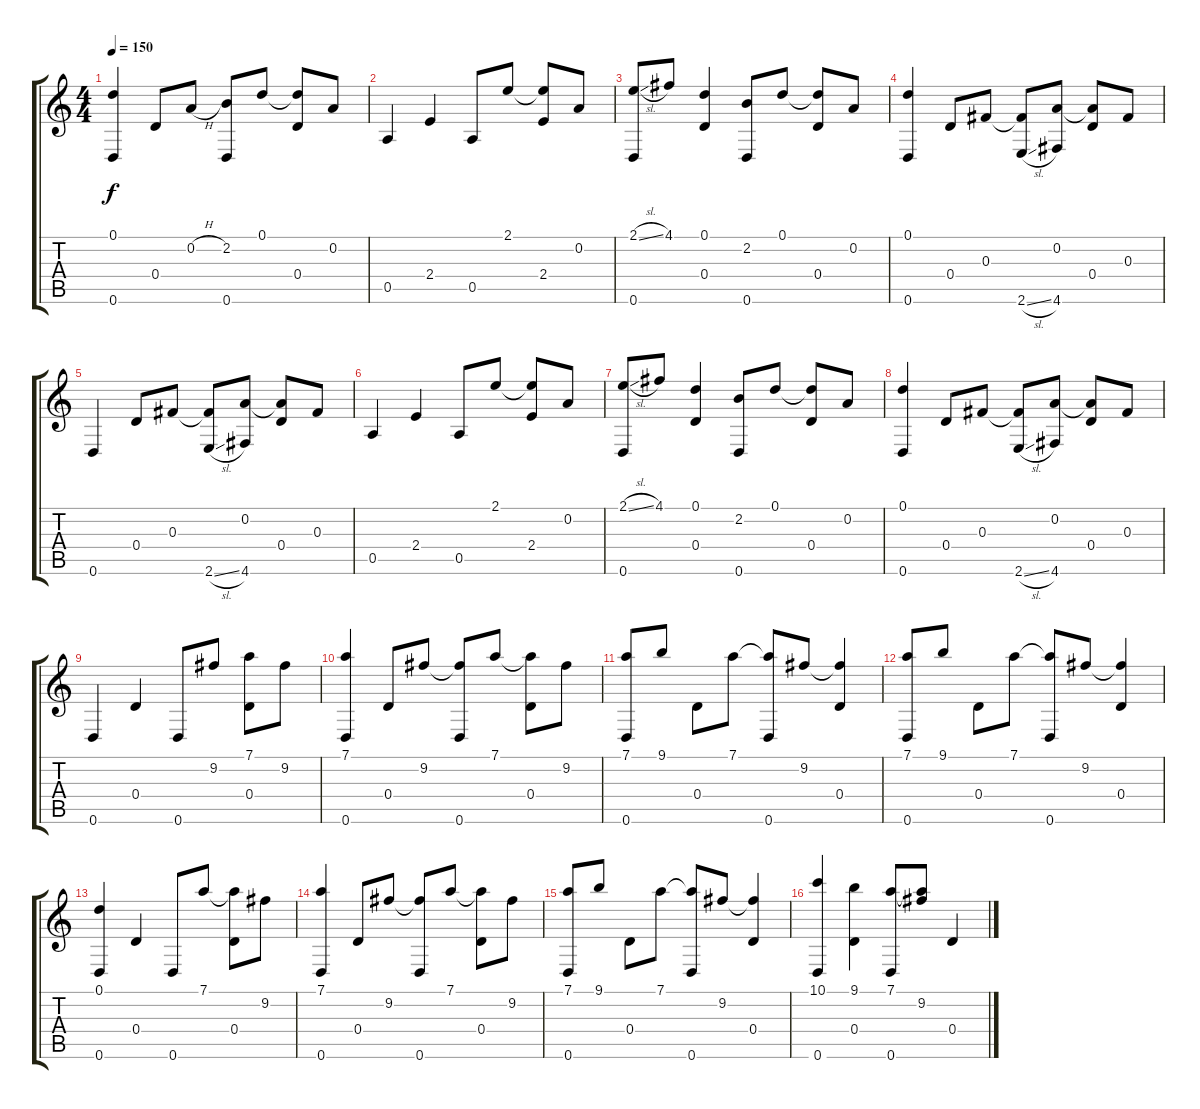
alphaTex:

\track "" {instrument acousticguitarsteel}
\staff {score tabs}
\tuning (D4 A3 Gb3 D3 A2 D2) {hide}
\ts (4 4)
\tempo 150
\clef g2
\ks c
(0.1 0.6).4{dy f} 0.4.8 0.2{h}.8 (2.2 0.6).8 0.1.8 (0.1{t} 0.4).8 0.2.8 |
0.5.4 2.4.4 0.5.8 2.1.8 (2.1{t} 2.4).8 0.2.8 |
(2.1{sl} 0.6).8 4.1.8 (0.1 0.4).4 (2.2 0.6).8 0.1.8 (0.1{t} 0.4).8 0.2.8 |
(0.1 0.6).4 0.4.8 0.3.8 (0.3{t} 2.6{sl}).8 (0.2 4.6).8 (0.2{t} 0.4).8 0.3.8 |
0.6.4 0.4.8 0.3.8 (0.3{t} 2.6{sl}).8 (0.2 4.6).8 (0.2{t} 0.4).8 0.3.8 |
0.5.4 2.4.4 0.5.8 2.1.8 (2.1{t} 2.4).8 0.2.8 |
(2.1{sl} 0.6).8 4.1.8 (0.1 0.4).4 (2.2 0.6).8 0.1.8 (0.1{t} 0.4).8 0.2.8 |
(0.1 0.6).4 0.4.8 0.3.8 (0.3{t} 2.6{sl}).8 (0.2 4.6).8 (0.2{t} 0.4).8 0.3.8 |
0.6.4 0.4.4 0.6.8 9.2.8 (7.1 0.4).8 9.2.8 |
(7.1 0.6).4 0.4.8 9.2.8 (9.2{t} 0.6).8 7.1.8 (7.1{t} 0.4).8 9.2.8 |
(7.1 0.6).8 9.1.8 0.4.8 7.1.8 (7.1{t} 0.6).8 9.2.8 (9.2{t} 0.4).4 |
(7.1 0.6).8 9.1.8 0.4.8 7.1.8 (7.1{t} 0.6).8 9.2.8 (9.2{t} 0.4).4 |
(0.1 0.6).4 0.4.4 0.6.8 7.1.8 (7.1{t} 0.4).8 9.2.8 |
(7.1 0.6).4 0.4.8 9.2.8 (9.2{t} 0.6).8 7.1.8 (7.1{t} 0.4).8 9.2.8 |
(7.1 0.6).8 9.1.8 0.4.8 7.1.8 (7.1{t} 0.6).8 9.2.8 (9.2{t} 0.4).4 |
(10.1 0.6).4 (9.1 0.4).4 (7.1 0.6).8 (7.1{t} 9.2).8 0.4.4
